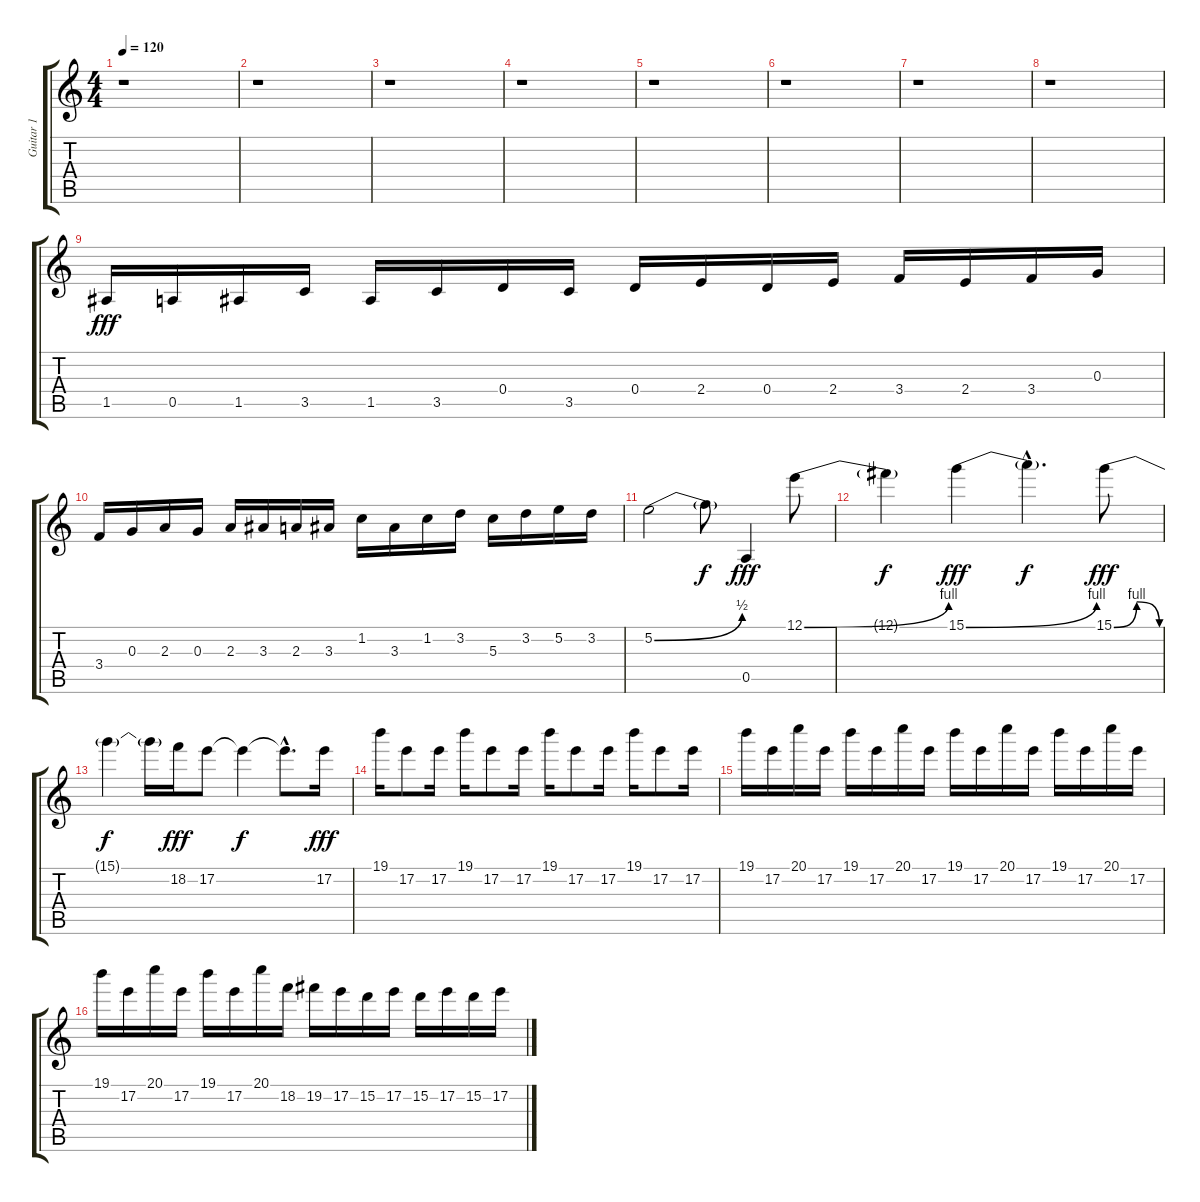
\track ("Guitar 1" "Guitar 1") {instrument distortionguitar}
\staff {score tabs}
\tuning (E4 B3 G3 D3 A2 E2) {hide}
\ts (4 4)
\tempo 120
\clef g2
\ks c
r.1{dy f} |
r.1 |
r.1 |
r.1 |
r.1 |
r.1 |
r.1 |
r.1 |
1.5.16{dy fff volume 16} 0.5.16 1.5.16 3.5.16 1.5.16 3.5.16 0.4.16 3.5.16 0.4.16 2.4.16 0.4.16 2.4.16 3.4.16 2.4.16 3.4.16 0.3.16 |
3.4.16 0.3.16 2.3.16 0.3.16 2.3.16 3.3.16 2.3.16 3.3.16 1.2.16 3.3.16 1.2.16 3.2.16 5.3.16 3.2.16 5.2.16 3.2.16 |
5.2{be (bend 0 0 60 2)}.2 5.2{t}.8{dy f} 0.5.4{dy fff} 12.1{be (bend 0 0 60 4)}.8 |
12.1{t}.4{dy f} 15.1{be (bend 0 0 60 4)}.4{dy fff} 15.1{hac t}.4{d dy f} 15.1{be (bendrelease 0 0 10 4 49 4 60 0)}.8{dy fff} |
15.1{t}.4{dy f} 15.1{t}.16 18.2.16{dy fff} 17.2.8 17.2{t}.4{dy f} 17.2{hac t}.8{d} 17.2.16{dy fff} |
19.1.16 17.2.8 17.2.16 19.1.16 17.2.8 17.2.16 19.1.16 17.2.8 17.2.16 19.1.16 17.2.8 17.2.16 |
19.1.16 17.2.16 20.1.16 17.2.16 19.1.16 17.2.16 20.1.16 17.2.16 19.1.16 17.2.16 20.1.16 17.2.16 19.1.16 17.2.16 20.1.16 17.2.16 |
19.1.16 17.2.16 20.1.16 17.2.16 19.1.16 17.2.16 20.1.16 18.2.16 19.2.16 17.2.16 15.2.16 17.2.16 15.2.16 17.2.16 15.2.16 17.2.16
